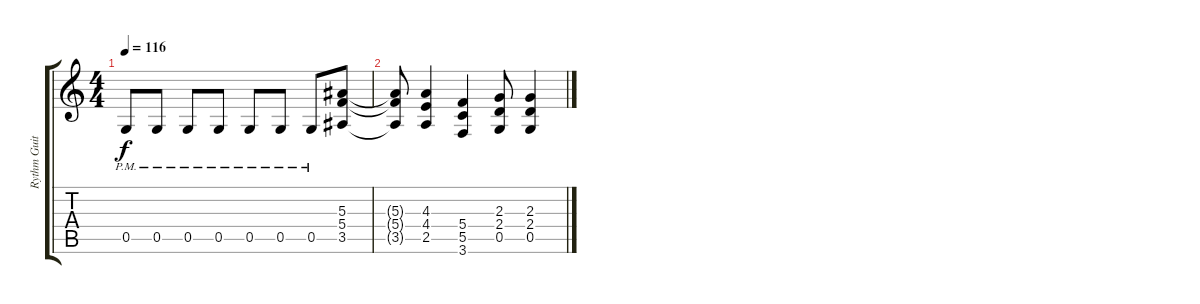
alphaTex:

\track ("Rythm Guitar II" "Rythm Guit") {instrument overdrivenguitar}
\staff {score tabs}
\tuning (D4 A3 F3 C3 G2 D2) {hide}
\ts (4 4)
\tempo 116
\clef g2
\ks c
0.5{pm}.8{dy f} 0.5{pm}.8 0.5{pm}.8 0.5{pm}.8 0.5{pm}.8 0.5{pm}.8 0.5{pm}.8 (5.3 5.4 3.5).8 |
(5.3{t} 5.4{t} 3.5{t}).8 (4.3 4.4 2.5).4 (5.4 5.5 3.6).4 (2.3 2.4 0.5).8 (2.3 2.4 0.5).4
